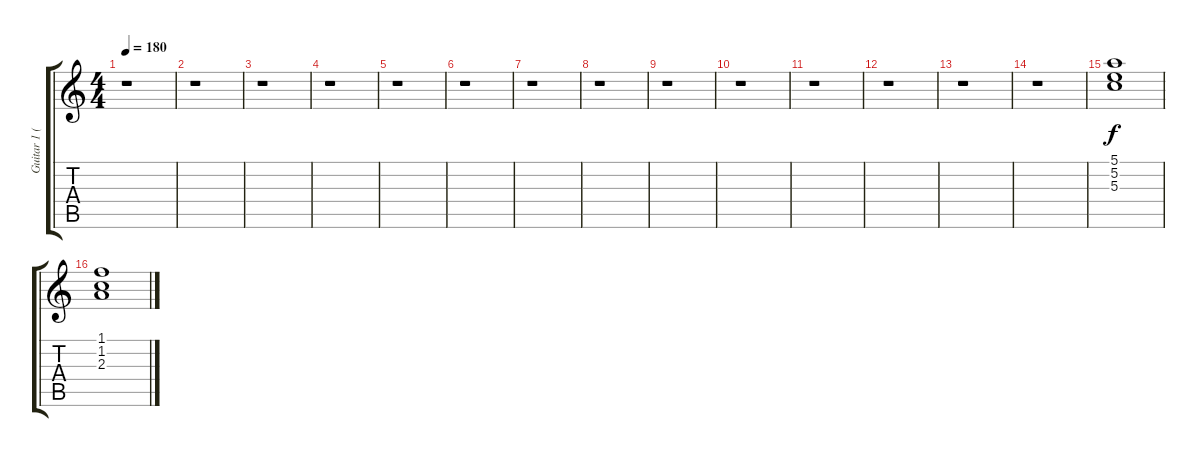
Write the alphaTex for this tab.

\track ("Guitar 1 (Clean)" "Guitar 1 (") {instrument electricguitarclean}
\staff {score tabs}
\tuning (E4 B3 G3 D3 A2 E2) {hide}
\ts (4 4)
\tempo 180
\clef g2
\ks c
r.1{dy f} |
r.1 |
r.1 |
r.1 |
r.1 |
r.1 |
r.1 |
r.1 |
r.1 |
r.1 |
r.1 |
r.1 |
r.1 |
r.1 |
(5.1 5.2 5.3).1 |
(1.1 1.2 2.3).1
